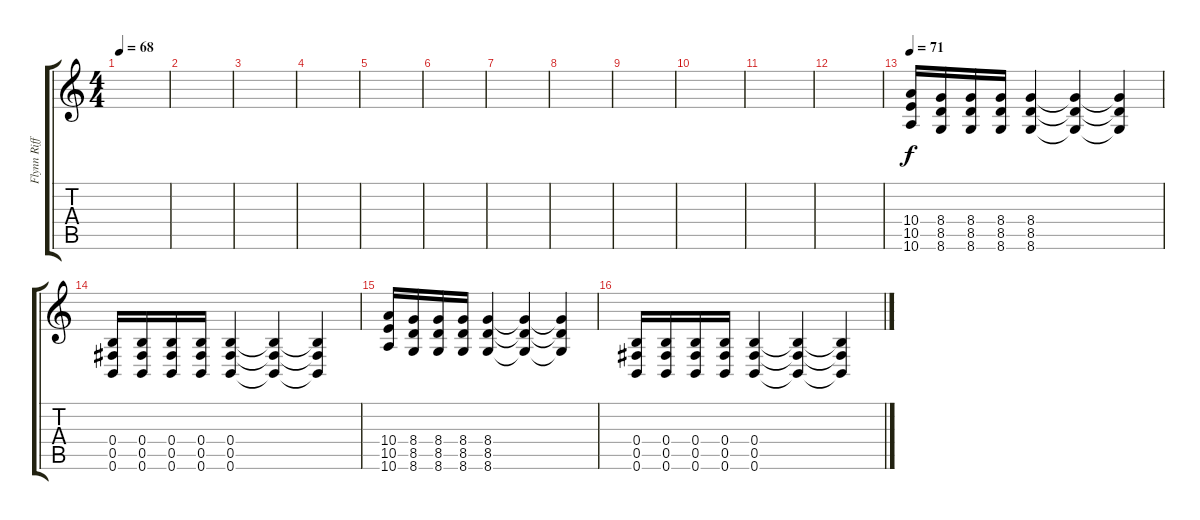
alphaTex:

\track ("Flynn Riff" "Flynn Riff") {instrument distortionguitar}
\staff {score tabs}
\tuning (Db4 Ab3 E3 B2 Gb2 B1) {hide}
\ts (4 4)
\tempo 68
\clef g2
\ks c
|
|
|
|
|
|
|
|
|
|
|
|
\tempo 71
(10.4 10.5 10.6).16 (8.4 8.5 8.6).16 (8.4 8.5 8.6).16 (8.4 8.5 8.6).16 (8.4 8.5 8.6).4 (8.4{t} 8.5{t} 8.6{t}).4 (8.4{t} 8.5{t} 8.6{t}).4 |
(0.4 0.5 0.6).16 (0.4 0.5 0.6).16 (0.4 0.5 0.6).16 (0.4 0.5 0.6).16 (0.4 0.5 0.6).4 (0.4{t} 0.5{t} 0.6{t}).4 (0.4{t} 0.5{t} 0.6{t}).4 |
(10.4 10.5 10.6).16 (8.4 8.5 8.6).16 (8.4 8.5 8.6).16 (8.4 8.5 8.6).16 (8.4 8.5 8.6).4 (8.4{t} 8.5{t} 8.6{t}).4 (8.4{t} 8.5{t} 8.6{t}).4 |
(0.4 0.5 0.6).16 (0.4 0.5 0.6).16 (0.4 0.5 0.6).16 (0.4 0.5 0.6).16 (0.4 0.5 0.6).4 (0.4{t} 0.5{t} 0.6{t}).4 (0.4{t} 0.5{t} 0.6{t}).4
